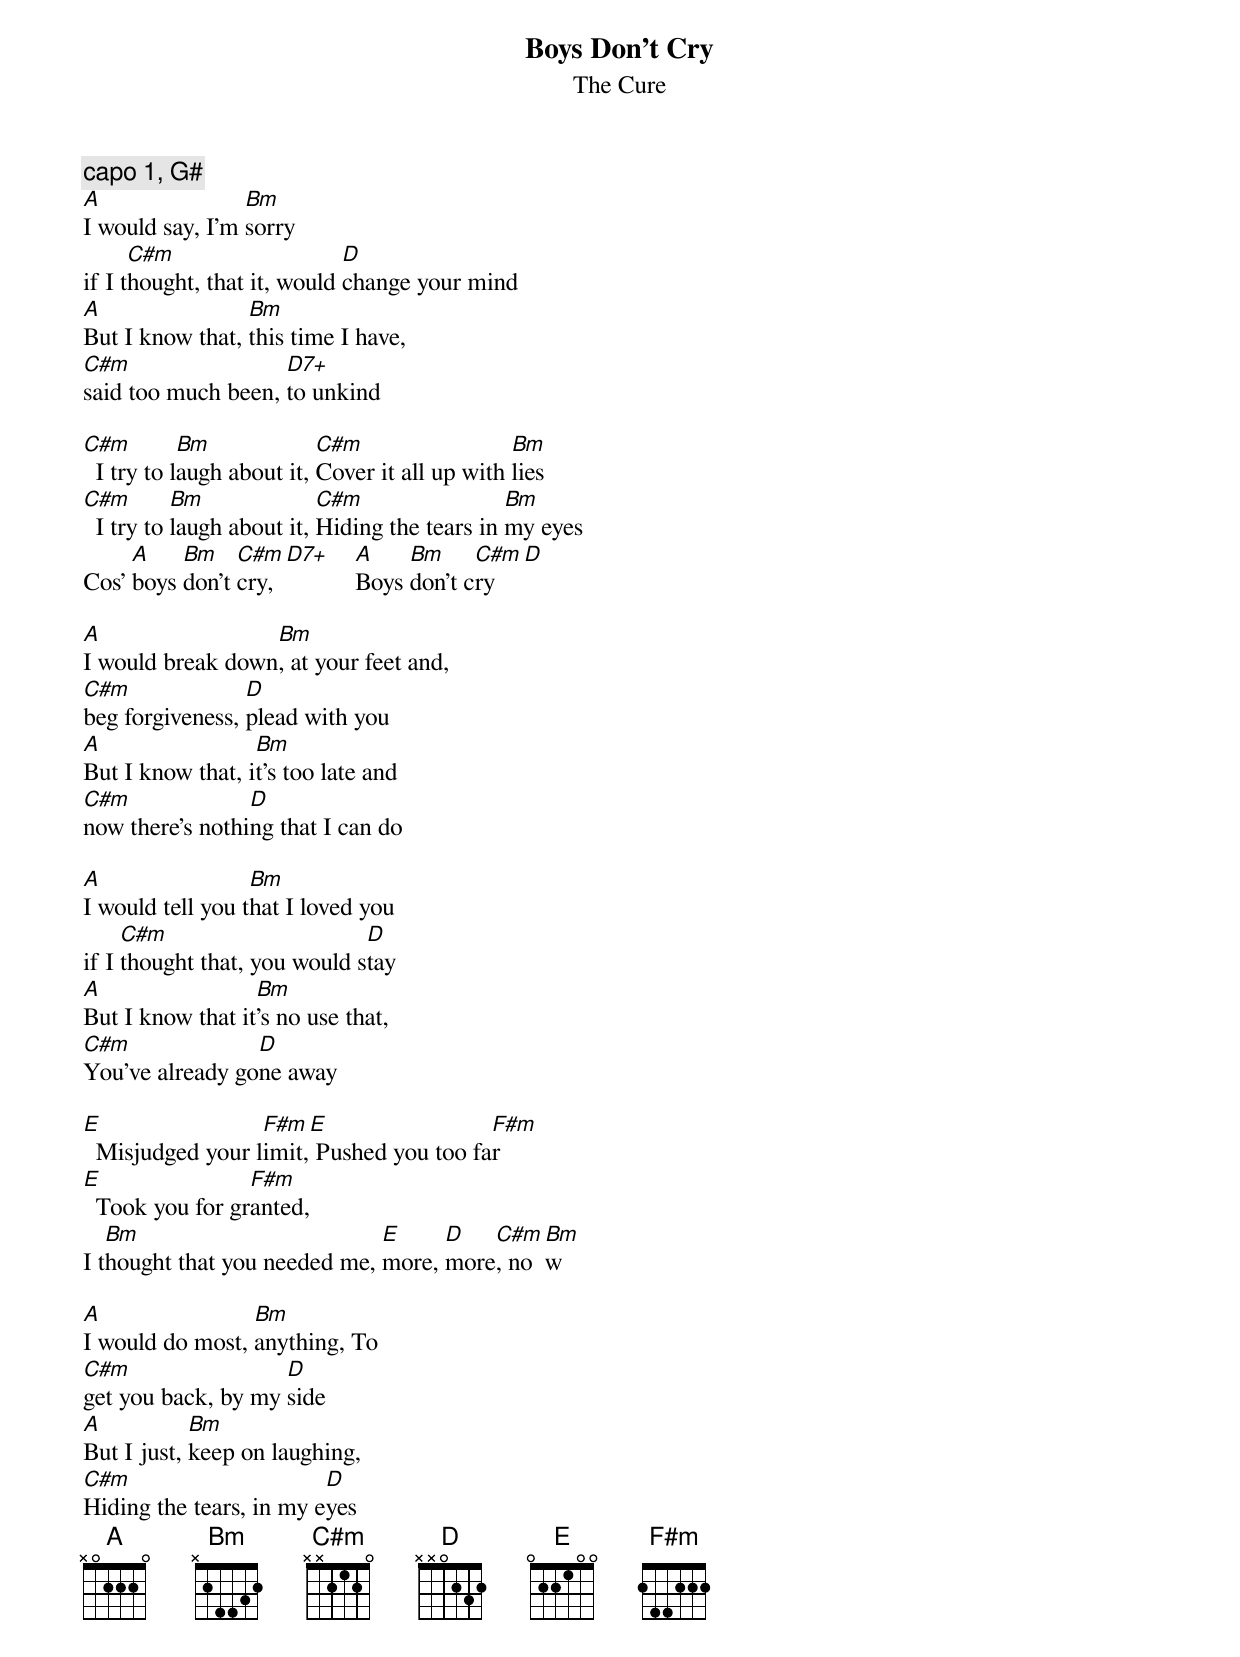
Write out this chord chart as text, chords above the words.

Boys Don't Cry
The Cure

capo 1, G#
A                Bm
I would say, I'm sorry
      C#m                    D
if I thought, that it, would change your mind
A                Bm
But I know that, this time I have,
C#m                 D7+
said too much been, to unkind

C#m         Bm             C#m                  Bm
  I try to laugh about it, Cover it all up with lies
C#m        Bm              C#m                 Bm
  I try to laugh about it, Hiding the tears in my eyes
     A    Bm    C#m  D7+ A    Bm     C#m  D
Cos' boys don't cry,     Boys don't cry

A                 Bm
I would break down, at your feet and,
C#m              D
beg forgiveness, plead with you
A                 Bm
But I know that, it's too late and
C#m              D
now there's nothing that I can do

A                 Bm
I would tell you that I loved you
     C#m                      D
if I thought that, you would stay
A                 Bm
But I know that it's no use that,
C#m              D
You've already gone away

E                 F#m  E                 F#m
  Misjudged your limit, Pushed you too far
E                F#m
  Took you for granted,
   Bm                         E     D   C#m Bm
I thought that you needed me, more, more, now

A                Bm
I would do most, anything, To
C#m                 D
get you back, by my side
A           Bm
But I just, keep on laughing,
C#m                      D
Hiding the tears, in my eyes
